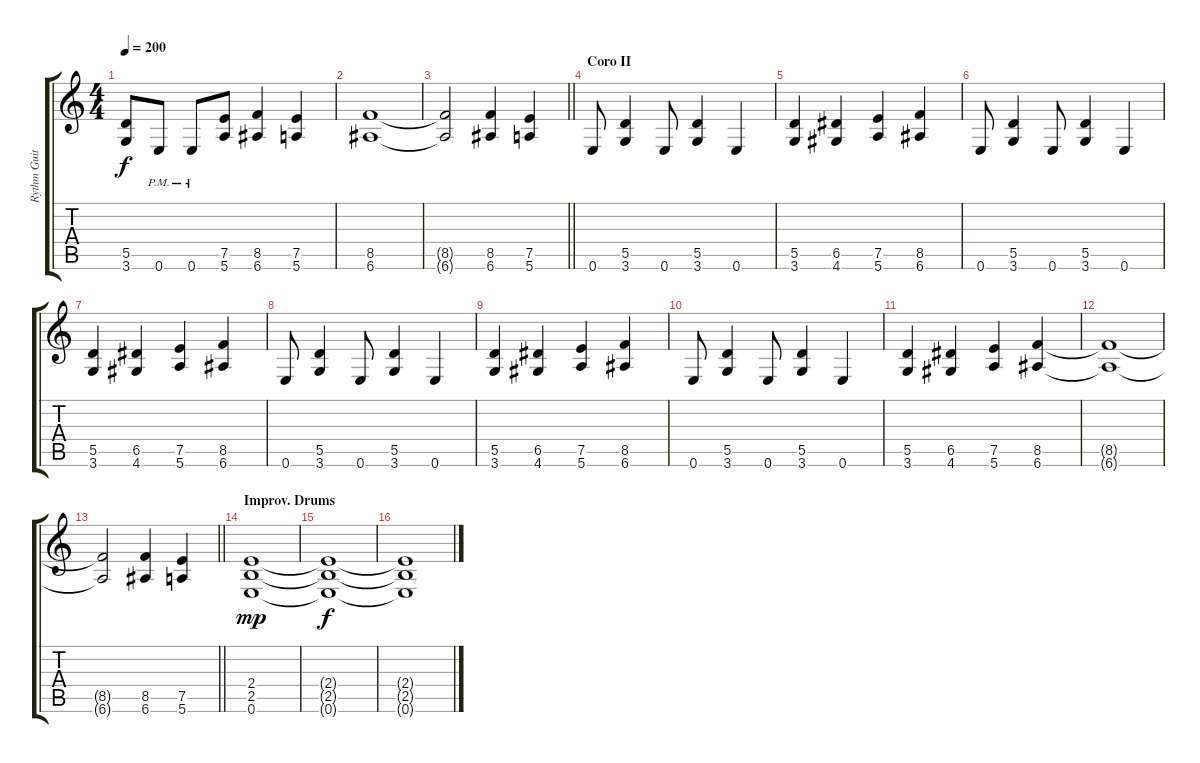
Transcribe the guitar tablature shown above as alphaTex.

\track ("Rythm Guitar" "Rythm Guit") {instrument distortionguitar}
\staff {score tabs}
\tuning (E4 B3 G3 D3 A2 E2) {hide}
\ts (4 4)
\tempo 200
\clef g2
\ks c
(5.5 3.6).8{dy f} 0.6{pm}.8 0.6{pm}.8 (7.5 5.6).8 (8.5 6.6).4 (7.5 5.6).4 |
(8.5 6.6).1 |
\barLineRight lightlight
(8.5{t} 6.6{t}).2 (8.5 6.6).4 (7.5 5.6).4 |
\section ("" "Coro II")
0.6.8 (5.5 3.6).4 0.6.8 (5.5 3.6).4 0.6.4 |
(5.5 3.6).4 (6.5 4.6).4 (7.5 5.6).4 (8.5 6.6).4 |
0.6.8 (5.5 3.6).4 0.6.8 (5.5 3.6).4 0.6.4 |
(5.5 3.6).4 (6.5 4.6).4 (7.5 5.6).4 (8.5 6.6).4 |
0.6.8 (5.5 3.6).4 0.6.8 (5.5 3.6).4 0.6.4 |
(5.5 3.6).4 (6.5 4.6).4 (7.5 5.6).4 (8.5 6.6).4 |
0.6.8 (5.5 3.6).4 0.6.8 (5.5 3.6).4 0.6.4 |
(5.5 3.6).4 (6.5 4.6).4 (7.5 5.6).4 (8.5 6.6).4 |
(8.5{t} 6.6{t}).1 |
\barLineRight lightlight
(8.5{t} 6.6{t}).2 (8.5 6.6).4 (7.5 5.6).4 |
\section ("" "Improv. Drums ")
(2.4 2.5 0.6).1{dy mp} |
(2.4{t} 2.5{t} 0.6{t}).1{dy f} |
(2.4{t} 2.5{t} 0.6{t}).1
